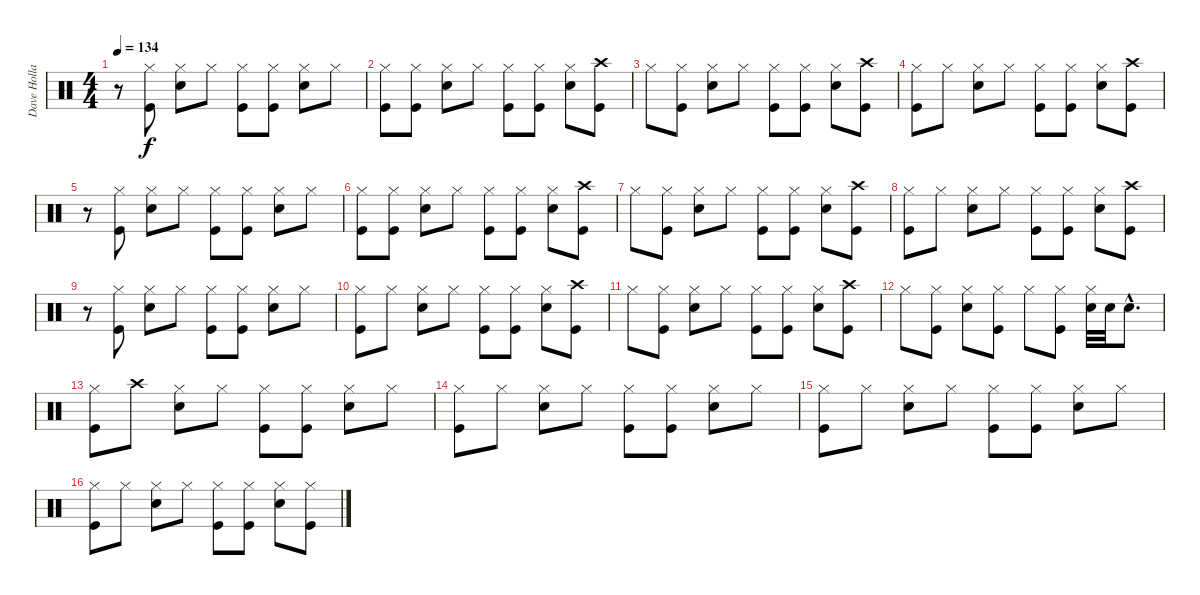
\track ("Dave Holland" "Dave Holla") {instrument percussion}
\staff {score}
\articulation defaults
\ts (4 4)
\tempo 134
\clef neutral
\ks c
r.8{dy f} ("Hi-Hat (closed)" "Kick (hit)").8 ("Hi-Hat (closed)" "Snare (hit) 2").8 "Hi-Hat (closed)".8 ("Hi-Hat (closed)" "Kick (hit)").8 ("Hi-Hat (closed)" "Kick (hit)").8 ("Hi-Hat (closed)" "Snare (hit) 2").8 "Hi-Hat (closed)".8 |
("Hi-Hat (closed)" "Kick (hit)").8 ("Hi-Hat (closed)" "Kick (hit)").8 ("Hi-Hat (closed)" "Snare (hit) 2").8 "Hi-Hat (closed)".8 ("Hi-Hat (closed)" "Kick (hit)").8 ("Hi-Hat (closed)" "Kick (hit)").8 ("Hi-Hat (closed)" "Snare (hit) 2").8 ("Crash high (hit)" "Kick (hit)").8 |
"Hi-Hat (closed)".8 ("Hi-Hat (closed)" "Kick (hit)").8 ("Hi-Hat (closed)" "Snare (hit) 2").8 "Hi-Hat (closed)".8 ("Hi-Hat (closed)" "Kick (hit)").8 ("Hi-Hat (closed)" "Kick (hit)").8 ("Hi-Hat (closed)" "Snare (hit) 2").8 ("Crash high (hit)" "Kick (hit)").8 |
("Hi-Hat (closed)" "Kick (hit)").8 "Hi-Hat (closed)".8 ("Hi-Hat (closed)" "Snare (hit) 2").8 "Hi-Hat (closed)".8 ("Hi-Hat (closed)" "Kick (hit)").8 ("Hi-Hat (closed)" "Kick (hit)").8 ("Hi-Hat (closed)" "Snare (hit) 2").8 ("Crash high (hit)" "Kick (hit)").8 |
r.8 ("Hi-Hat (closed)" "Kick (hit)").8 ("Hi-Hat (closed)" "Snare (hit) 2").8 "Hi-Hat (closed)".8 ("Hi-Hat (closed)" "Kick (hit)").8 ("Hi-Hat (closed)" "Kick (hit)").8 ("Hi-Hat (closed)" "Snare (hit) 2").8 "Hi-Hat (closed)".8 |
("Hi-Hat (closed)" "Kick (hit)").8 ("Hi-Hat (closed)" "Kick (hit)").8 ("Hi-Hat (closed)" "Snare (hit) 2").8 "Hi-Hat (closed)".8 ("Hi-Hat (closed)" "Kick (hit)").8 ("Hi-Hat (closed)" "Kick (hit)").8 ("Hi-Hat (closed)" "Snare (hit) 2").8 ("Crash high (hit)" "Kick (hit)").8 |
"Hi-Hat (closed)".8 ("Hi-Hat (closed)" "Kick (hit)").8 ("Hi-Hat (closed)" "Snare (hit) 2").8 "Hi-Hat (closed)".8 ("Hi-Hat (closed)" "Kick (hit)").8 ("Hi-Hat (closed)" "Kick (hit)").8 ("Hi-Hat (closed)" "Snare (hit) 2").8 ("Crash high (hit)" "Kick (hit)").8 |
("Hi-Hat (closed)" "Kick (hit)").8 "Hi-Hat (closed)".8 ("Hi-Hat (closed)" "Snare (hit) 2").8 "Hi-Hat (closed)".8 ("Hi-Hat (closed)" "Kick (hit)").8 ("Hi-Hat (closed)" "Kick (hit)").8 ("Hi-Hat (closed)" "Snare (hit) 2").8 ("Crash high (hit)" "Kick (hit)").8 |
r.8 ("Hi-Hat (closed)" "Kick (hit)").8 ("Hi-Hat (closed)" "Snare (hit) 2").8 "Hi-Hat (closed)".8 ("Hi-Hat (closed)" "Kick (hit)").8 ("Hi-Hat (closed)" "Kick (hit)").8 ("Hi-Hat (closed)" "Snare (hit) 2").8 "Hi-Hat (closed)".8 |
("Hi-Hat (closed)" "Kick (hit)").8 "Hi-Hat (closed)".8 ("Hi-Hat (closed)" "Snare (hit) 2").8 "Hi-Hat (closed)".8 ("Hi-Hat (closed)" "Kick (hit)").8 ("Hi-Hat (closed)" "Kick (hit)").8 ("Hi-Hat (closed)" "Snare (hit) 2").8 ("Crash high (hit)" "Kick (hit)").8 |
"Hi-Hat (closed)".8 ("Hi-Hat (closed)" "Kick (hit)").8 ("Hi-Hat (closed)" "Snare (hit) 2").8 "Hi-Hat (closed)".8 ("Hi-Hat (closed)" "Kick (hit)").8 ("Hi-Hat (closed)" "Kick (hit)").8 ("Hi-Hat (closed)" "Snare (hit) 2").8 ("Crash high (hit)" "Kick (hit)").8 |
"Hi-Hat (closed)".8 ("Hi-Hat (closed)" "Kick (hit)").8 ("Hi-Hat (closed)" "Snare (hit) 2").8 ("Hi-Hat (closed)" "Kick (hit)").8 "Hi-Hat (closed)".8 ("Hi-Hat (closed)" "Kick (hit)").8 ("Hi-Hat (closed)" "Snare (hit) 2").32 "Snare (hit) 2".32 "Snare (hit) 2"{hac}.8{d} |
("Hi-Hat (closed)" "Kick (hit)").8 "Crash high (hit)".8 ("Hi-Hat (closed)" "Snare (hit) 2").8 "Hi-Hat (closed)".8 ("Hi-Hat (closed)" "Kick (hit)").8 ("Hi-Hat (closed)" "Kick (hit)").8 ("Hi-Hat (closed)" "Snare (hit) 2").8 "Hi-Hat (closed)".8 |
("Hi-Hat (closed)" "Kick (hit)").8 "Hi-Hat (closed)".8 ("Hi-Hat (closed)" "Snare (hit) 2").8 "Hi-Hat (closed)".8 ("Hi-Hat (closed)" "Kick (hit)").8 ("Hi-Hat (closed)" "Kick (hit)").8 ("Hi-Hat (closed)" "Snare (hit) 2").8 "Hi-Hat (closed)".8 |
("Hi-Hat (closed)" "Kick (hit)").8 "Hi-Hat (closed)".8 ("Hi-Hat (closed)" "Snare (hit) 2").8 "Hi-Hat (closed)".8 ("Hi-Hat (closed)" "Kick (hit)").8 ("Hi-Hat (closed)" "Kick (hit)").8 ("Hi-Hat (closed)" "Snare (hit) 2").8 "Hi-Hat (closed)".8 |
("Hi-Hat (closed)" "Kick (hit)").8 "Hi-Hat (closed)".8 ("Hi-Hat (closed)" "Snare (hit) 2").8 "Hi-Hat (closed)".8 ("Hi-Hat (closed)" "Kick (hit)").8 ("Hi-Hat (closed)" "Kick (hit)").8 ("Hi-Hat (closed)" "Snare (hit) 2").8 ("Hi-Hat (closed)" "Kick (hit)").8
